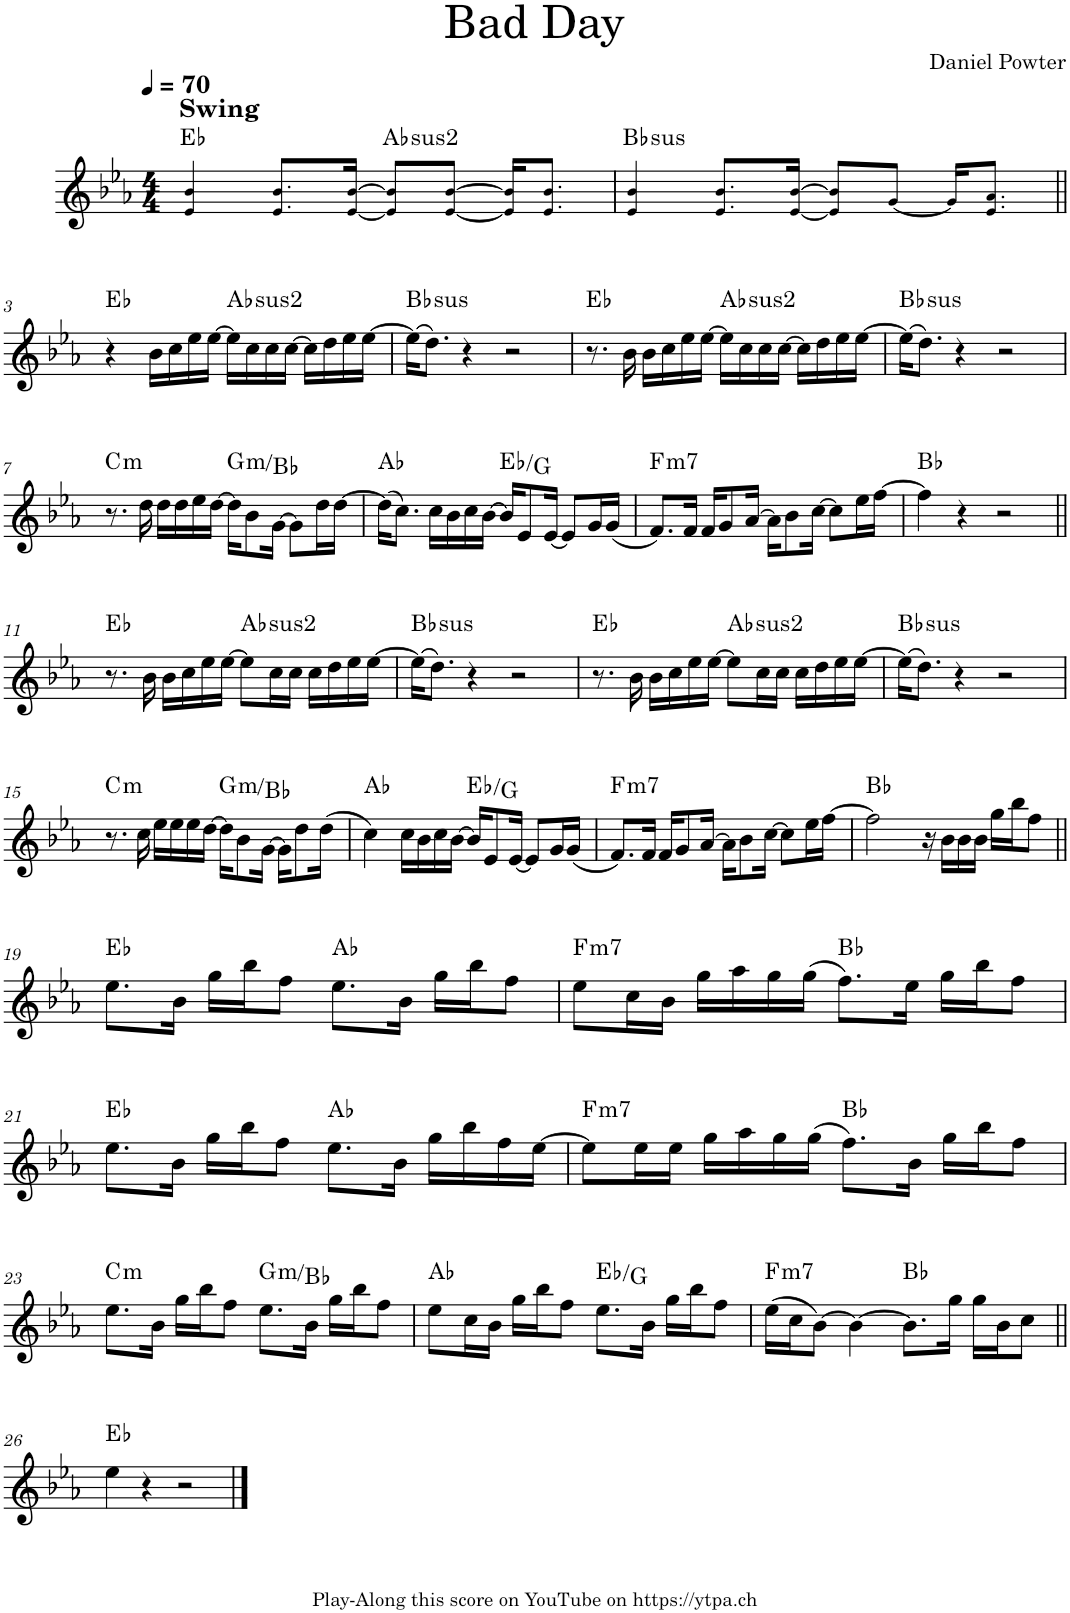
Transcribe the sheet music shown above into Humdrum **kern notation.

**kern	**harte
*part1	*part1
*staff1	*
*I"Piano	*
*I'Pno.	*
*clefG2	*
*k[b-e-a-]	*
*M4/4	*
*MM70	*
=1	=1
!LO:TX:a:B:t=Swing	!
4e-!/ 4b-!/	Eb:maj
8.e-!/ 8.b-!/L	.
[16e-!/ [16b-!/Jk	.
!	!LO:H:kt=2
8e-!/] 8b-!/]L	Ab:(1,2,5)
[8e-!/ [8b-!/J	.
16e-!/] 16b-!/]KL	.
8.e-!/ 8.b-!/J	.
=2	=2
!	!LO:H:kt=sus
4e-!/ 4b-!/	Bb:sus4
8.e-!/ 8.b-!/L	.
[16e-!/ [16b-!/Jk	.
8e-!/] 8b-!/]L	.
[8g!/J	.
16g!/KL]	.
8.e-!/ 8.a-!/J	.
!!LO:LB:g=z
=3||	=3||
4r	Eb:maj
16b-\LL	.
16cc\	.
16ee-\	.
[16ee-\JJ	.
!	!LO:H:kt=2
16ee-\LL]	Ab:(1,2,5)
16cc\	.
16cc\	.
[16cc\JJ	.
16cc\LL]	.
16dd\	.
16ee-\	.
[16ee-\JJ	.
=4	=4
!	!LO:H:kt=sus
(16ee-\KL]	Bb:sus4
8.dd\J)	.
4r	.
2r	.
=5	=5
8.r	Eb:maj
16b-\	.
16b-\LL	.
16cc\	.
16ee-\	.
[16ee-\JJ	.
!	!LO:H:kt=2
16ee-\LL]	Ab:(1,2,5)
16cc\	.
16cc\	.
[16cc\JJ	.
16cc\LL]	.
16dd\	.
16ee-\	.
[16ee-\JJ	.
=6	=6
!	!LO:H:kt=sus
(16ee-\KL]	Bb:sus4
8.dd\J)	.
4r	.
2r	.
!!LO:LB:g=z
=7	=7
!	!LO:H:kt=m
8.r	C:min
16dd\	.
16dd\LL	.
16dd\	.
16ee-\	.
[16dd\JJ	.
!	!LO:H:kt=m
16dd\KL]	G:min/b3
8b-\	.
[16g\Jk	.
8g\L]	.
16dd\L	.
[16dd\JJ	.
=8	=8
(16dd\KL]	Ab:maj
8.cc\J)	.
16cc\LL	.
16b-\	.
16cc\	.
[16b-\JJ	.
16b-/KL]	Eb:maj/3
8e-/	.
[16e-/Jk	.
8e-/L]	.
16g/L	.
(16g/JJ	.
=9	=9
!	!LO:H:kt=m7
8.f/L)	F:min7
16f/Jk	.
16f/KL	.
8g/	.
[16a-/Jk	.
16a-\KL]	.
8b-\	.
[16cc\Jk	.
8cc\L]	.
16ee-\L	.
[16ff\JJ	.
=10	=10
4ff\]	Bb:maj
4r	.
2r	.
!!LO:LB:g=z
=11||	=11||
8.r	Eb:maj
16b-\	.
16b-\LL	.
16cc\	.
16ee-\	.
[16ee-\JJ	.
!	!LO:H:kt=2
8ee-\L]	Ab:(1,2,5)
16cc\L	.
16cc\JJ	.
16cc\LL	.
16dd\	.
16ee-\	.
[16ee-\JJ	.
=12	=12
!	!LO:H:kt=sus
(16ee-\KL]	Bb:sus4
8.dd\J)	.
4r	.
2r	.
=13	=13
8.r	Eb:maj
16b-\	.
16b-\LL	.
16cc\	.
16ee-\	.
[16ee-\JJ	.
!	!LO:H:kt=2
8ee-\L]	Ab:(1,2,5)
16cc\L	.
16cc\JJ	.
16cc\LL	.
16dd\	.
16ee-\	.
[16ee-\JJ	.
=14	=14
!	!LO:H:kt=sus
(16ee-\KL]	Bb:sus4
8.dd\J)	.
4r	.
2r	.
!!LO:LB:g=z
=15	=15
!	!LO:H:kt=m
8.r	C:min
16cc\	.
16ee-\LL	.
16ee-\	.
16ee-\	.
[16dd\JJ	.
!	!LO:H:kt=m
16dd\KL]	G:min/b3
8b-\	.
[16g\Jk	.
16g\KL]	.
8dd\	.
(16dd\Jk	.
=16	=16
4cc\)	Ab:maj
16cc\LL	.
16b-\	.
16cc\	.
[16b-\JJ	.
16b-/KL]	Eb:maj/3
8e-/	.
[16e-/Jk	.
8e-/L]	.
16g/L	.
(16g/JJ	.
=17	=17
!	!LO:H:kt=m7
8.f/L)	F:min7
16f/Jk	.
16f/KL	.
8g/	.
[16a-/Jk	.
16a-\KL]	.
8b-\	.
[16cc\Jk	.
8cc\L]	.
16ee-\L	.
[16ff\JJ	.
=18	=18
2ff\]	Bb:maj
16r	.
16b-\LL	.
16b-\	.
16b-\JJ	.
16gg\LL	.
16bb-\J	.
8ff\J	.
!!LO:LB:g=z
=19||	=19||
8.ee-\L	Eb:maj
16b-\Jk	.
16gg\LL	.
16bb-\J	.
8ff\J	.
8.ee-\L	Ab:maj
16b-\Jk	.
16gg\LL	.
16bb-\J	.
8ff\J	.
=20	=20
!	!LO:H:kt=m7
8ee-\L	F:min7
16cc\L	.
16b-\JJ	.
16gg\LL	.
16aa-\	.
16gg\	.
(16gg\JJ	.
8.ff\L)	Bb:maj
16ee-\Jk	.
16gg\LL	.
16bb-\J	.
8ff\J	.
!!LO:LB:g=z
=21	=21
8.ee-\L	Eb:maj
16b-\Jk	.
16gg\LL	.
16bb-\J	.
8ff\J	.
8.ee-\L	Ab:maj
16b-\Jk	.
16gg\LL	.
16bb-\	.
16ff\	.
[16ee-\JJ	.
=22	=22
!	!LO:H:kt=m7
8ee-\L]	F:min7
16ee-\L	.
16ee-\JJ	.
16gg\LL	.
16aa-\	.
16gg\	.
(16gg\JJ	.
8.ff\L)	Bb:maj
16b-\Jk	.
16gg\LL	.
16bb-\J	.
8ff\J	.
!!LO:LB:g=z
=23	=23
!	!LO:H:kt=m
8.ee-\L	C:min
16b-\Jk	.
16gg\LL	.
16bb-\J	.
8ff\J	.
!	!LO:H:kt=m
8.ee-\L	G:min/b3
16b-\Jk	.
16gg\LL	.
16bb-\J	.
8ff\J	.
=24	=24
8ee-\L	Ab:maj
16cc\L	.
16b-\JJ	.
16gg\LL	.
16bb-\J	.
8ff\J	.
8.ee-\L	Eb:maj/3
16b-\Jk	.
16gg\LL	.
16bb-\J	.
8ff\J	.
=25	=25
!	!LO:H:kt=m7
(16ee-\LL	F:min7
16cc\J	.
[8b-\J)	.
4b-\_	.
8.b-\L]	Bb:maj
16gg\Jk	.
16gg\LL	.
16b-\J	.
8cc\J	.
!!LO:LB:g=z
=26||	=26||
4ee-\	Eb:maj
4r	.
2r	.
==	==
*-	*-
